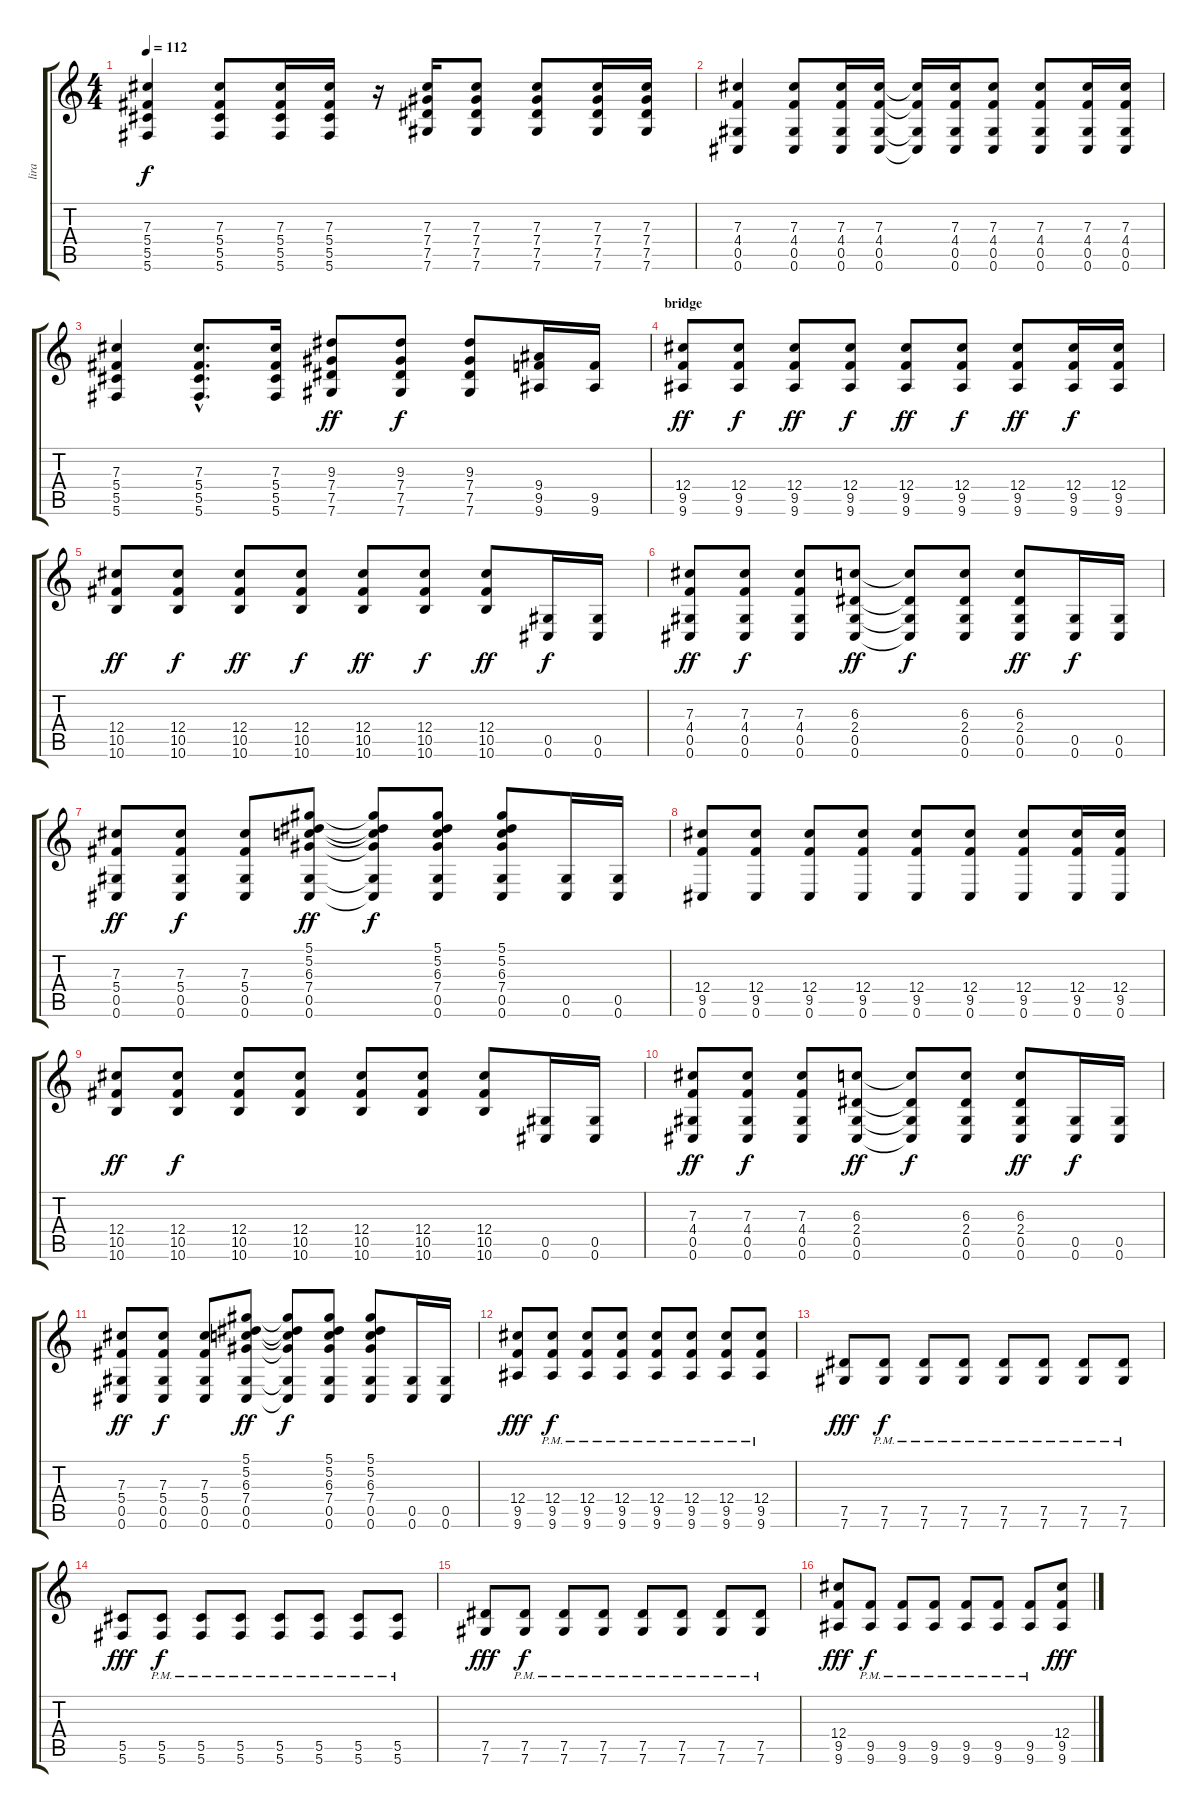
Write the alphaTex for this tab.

\track ("lira" "lira") {instrument acousticguitarsteel}
\staff {score tabs}
\tuning (Eb4 Bb3 Gb3 Db3 Ab2 Db2) {hide}
\ts (4 4)
\tempo 112
\clef g2
\ks c
(7.3 5.4 5.5 5.6).4{dy f} (7.3 5.4 5.5 5.6).8 (7.3 5.4 5.5 5.6).16 (7.3 5.4 5.5 5.6).16 r.16 (7.3 7.4 7.5 7.6).16 (7.3 7.4 7.5 7.6).8 (7.3 7.4 7.5 7.6).8 (7.3 7.4 7.5 7.6).16 (7.3 7.4 7.5 7.6).16 |
(7.3 4.4 0.5 0.6).4 (7.3 4.4 0.5 0.6).8 (7.3 4.4 0.5 0.6).16 (7.3 4.4 0.5 0.6).16 (7.3{t} 4.4{t} 0.5{t} 0.6{t}).16 (7.3 4.4 0.5 0.6).16 (7.3 4.4 0.5 0.6).8 (7.3 4.4 0.5 0.6).8 (7.3 4.4 0.5 0.6).16 (7.3 4.4 0.5 0.6).16 |
(7.3 5.4 5.5 5.6).4 (7.3{hac} 5.4{hac} 5.5{hac} 5.6{hac}).8{d} (7.3 5.4 5.5 5.6).16 (9.3 7.4 7.5 7.6).8{dy ff} (9.3 7.4 7.5 7.6).8{dy f} (9.3 7.4 7.5 7.6).8 (9.4 9.5 9.6).16 (9.5 9.6).16 |
\section ("" "bridge")
(12.4 9.5 9.6).8{dy ff} (12.4 9.5 9.6).8{dy f} (12.4 9.5 9.6).8{dy ff} (12.4 9.5 9.6).8{dy f} (12.4 9.5 9.6).8{dy ff} (12.4 9.5 9.6).8{dy f} (12.4 9.5 9.6).8{dy ff} (12.4 9.5 9.6).16{dy f} (12.4 9.5 9.6).16 |
(12.4 10.5 10.6).8{dy ff} (12.4 10.5 10.6).8{dy f} (12.4 10.5 10.6).8{dy ff} (12.4 10.5 10.6).8{dy f} (12.4 10.5 10.6).8{dy ff} (12.4 10.5 10.6).8{dy f} (12.4 10.5 10.6).8{dy ff} (0.5 0.6).16{dy f} (0.5 0.6).16 |
(7.3 4.4 0.5 0.6).8{dy ff} (7.3 4.4 0.5 0.6).8{dy f} (7.3 4.4 0.5 0.6).8 (6.3 2.4 0.5 0.6).8{dy ff} (6.3{t} 2.4{t} 0.5{t} 0.6{t}).8{dy f} (6.3 2.4 0.5 0.6).8 (6.3 2.4 0.5 0.6).8{dy ff} (0.5 0.6).16{dy f} (0.5 0.6).16 |
(7.3 5.4 0.5 0.6).8{dy ff} (7.3 5.4 0.5 0.6).8{dy f} (7.3 5.4 0.5 0.6).8 (5.1 5.2 6.3 7.4 0.5 0.6).8{dy ff} (5.1{t} 5.2{t} 6.3{t} 7.4{t} 0.5{t} 0.6{t}).8{dy f} (5.1 5.2 6.3 7.4 0.5 0.6).8 (5.1 5.2 6.3 7.4 0.5 0.6).8 (0.5 0.6).16 (0.5 0.6).16 |
(12.4 9.5 0.6).8 (12.4 9.5 0.6).8 (12.4 9.5 0.6).8 (12.4 9.5 0.6).8 (12.4 9.5 0.6).8 (12.4 9.5 0.6).8 (12.4 9.5 0.6).8 (12.4 9.5 0.6).16 (12.4 9.5 0.6).16 |
(12.4 10.5 10.6).8{dy ff} (12.4 10.5 10.6).8{dy f} (12.4 10.5 10.6).8 (12.4 10.5 10.6).8 (12.4 10.5 10.6).8 (12.4 10.5 10.6).8 (12.4 10.5 10.6).8 (0.5 0.6).16 (0.5 0.6).16 |
(7.3 4.4 0.5 0.6).8{dy ff} (7.3 4.4 0.5 0.6).8{dy f} (7.3 4.4 0.5 0.6).8 (6.3 2.4 0.5 0.6).8{dy ff} (6.3{t} 2.4{t} 0.5{t} 0.6{t}).8{dy f} (6.3 2.4 0.5 0.6).8 (6.3 2.4 0.5 0.6).8{dy ff} (0.5 0.6).16{dy f} (0.5 0.6).16 |
(7.3 5.4 0.5 0.6).8{dy ff} (7.3 5.4 0.5 0.6).8{dy f} (7.3 5.4 0.5 0.6).8 (5.1 5.2 6.3 7.4 0.5 0.6).8{dy ff} (5.1{t} 5.2{t} 6.3{t} 7.4{t} 0.5{t} 0.6{t}).8{dy f} (5.1 5.2 6.3 7.4 0.5 0.6).8 (5.1 5.2 6.3 7.4 0.5 0.6).8 (0.5 0.6).16 (0.5 0.6).16 |
(12.4 9.5 9.6).8{dy fff} (12.4{pm} 9.5{pm} 9.6{pm}).8{dy f} (12.4{pm} 9.5{pm} 9.6{pm}).8 (12.4{pm} 9.5{pm} 9.6{pm}).8 (12.4{pm} 9.5{pm} 9.6{pm}).8 (12.4{pm} 9.5{pm} 9.6{pm}).8 (12.4 9.5{pm} 9.6{pm}).8 (12.4{pm} 9.5{pm} 9.6{pm}).8 |
(7.5 7.6).8{dy fff} (7.5{pm} 7.6{pm}).8{dy f} (7.5{pm} 7.6{pm}).8 (7.5{pm} 7.6{pm}).8 (7.5{pm} 7.6{pm}).8 (7.5{pm} 7.6{pm}).8 (7.5{pm} 7.6{pm}).8 (7.5{pm} 7.6{pm}).8 |
(5.5 5.6).8{dy fff} (5.5{pm} 5.6{pm}).8{dy f} (5.5{pm} 5.6{pm}).8 (5.5{pm} 5.6{pm}).8 (5.5{pm} 5.6{pm}).8 (5.5{pm} 5.6{pm}).8 (5.5{pm} 5.6{pm}).8 (5.5{pm} 5.6{pm}).8 |
(7.5 7.6).8{dy fff} (7.5{pm} 7.6{pm}).8{dy f} (7.5{pm} 7.6{pm}).8 (7.5{pm} 7.6{pm}).8 (7.5{pm} 7.6{pm}).8 (7.5{pm} 7.6{pm}).8 (7.5{pm} 7.6{pm}).8 (7.5{pm} 7.6{pm}).8 |
(12.4 9.5 9.6).8{dy fff} (9.5{pm} 9.6{pm}).8{dy f} (9.5{pm} 9.6{pm}).8 (9.5{pm} 9.6{pm}).8 (9.5{pm} 9.6{pm}).8 (9.5{pm} 9.6{pm}).8 (9.5{pm} 9.6{pm}).8 (12.4 9.5 9.6).8{dy fff}
